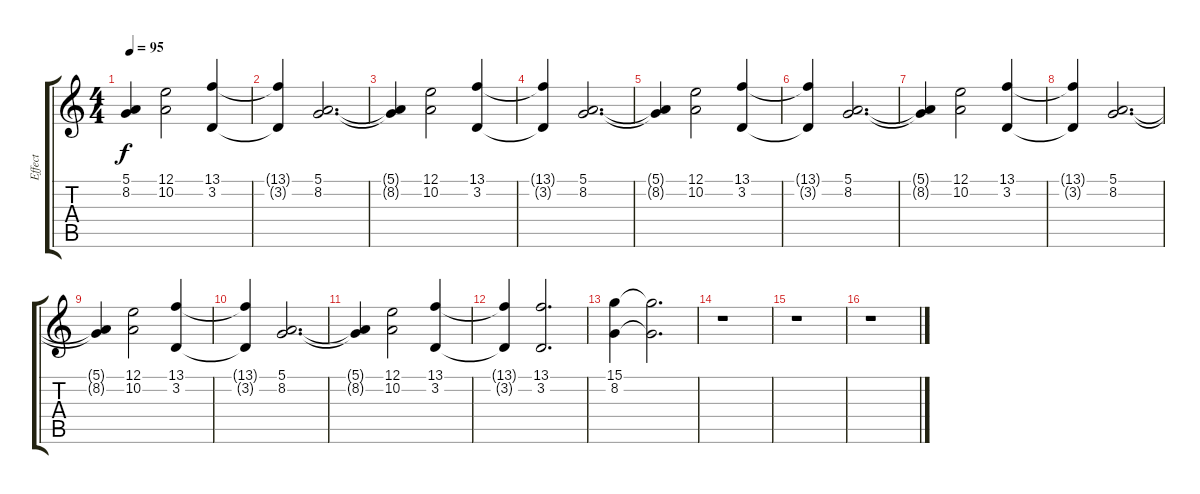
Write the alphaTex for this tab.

\track ("Effect" "Effect") {instrument stringensemble2}
\staff {score tabs}
\tuning (E4 B3 G3 D3 A2 E2) {hide}
\ts (4 4)
\tempo 95
\clef g2
\ks c
(5.1{t} 8.2{t}).4{dy f} (12.1 10.2).2 (13.1 3.2).4 |
(13.1{t} 3.2{t}).4 (5.1 8.2).2{d} |
(5.1{t} 8.2{t}).4 (12.1 10.2).2 (13.1 3.2).4 |
(13.1{t} 3.2{t}).4 (5.1 8.2).2{d} |
(5.1{t} 8.2{t}).4 (12.1 10.2).2 (13.1 3.2).4 |
(13.1{t} 3.2{t}).4 (5.1 8.2).2{d} |
(5.1{t} 8.2{t}).4 (12.1 10.2).2 (13.1 3.2).4 |
(13.1{t} 3.2{t}).4 (5.1 8.2).2{d} |
(5.1{t} 8.2{t}).4 (12.1 10.2).2 (13.1 3.2).4 |
(13.1{t} 3.2{t}).4 (5.1 8.2).2{d} |
(5.1{t} 8.2{t}).4 (12.1 10.2).2 (13.1 3.2).4 |
(13.1{t} 3.2{t}).4 (13.1 3.2).2{d} |
(15.1 8.2).4 (15.1{t} 8.2{t}).2{d} |
r.1 |
r.1 |
r.1
